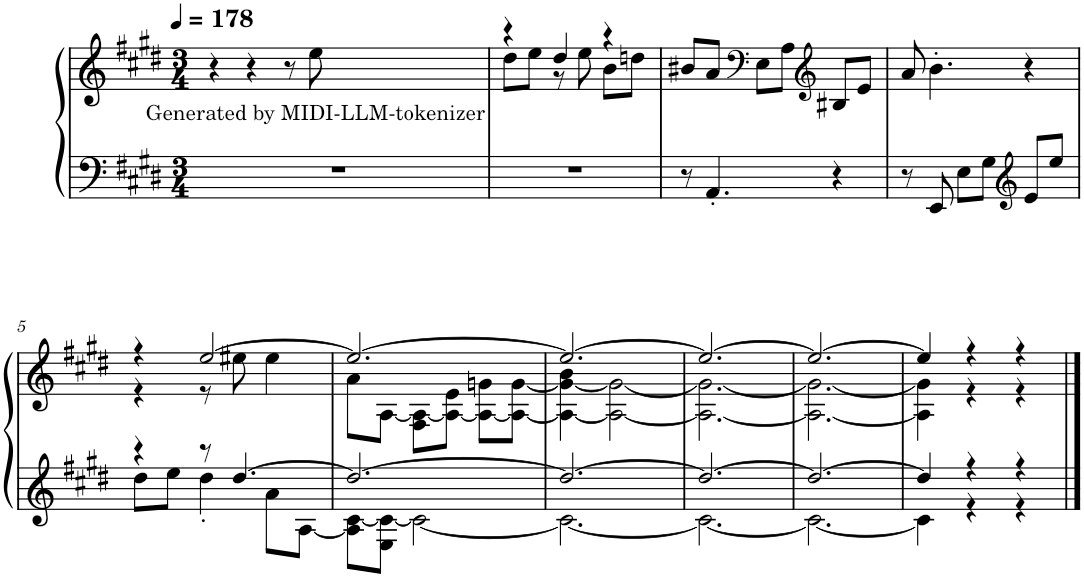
**kern	**kern	**text
*part1	*part1	*part1
*staff2	*staff1	*staff1
*I"Piano	*	*
*I'Pno.	*	*
*clefF4	*clefG2	*
*k[f#c#g#d#]	*k[f#c#g#d#]	*
*M3/4	*M3/4	*
*MM178	*MM178	*
=1	=1	=1
2.r	4r	.
.	4r	.
.	8r	.
!	!	!LO:LY:b
.	8ee\	Generated by MIDI-LLM-tokenizer
=2	=2	=2
*	*^	*
2.r	4r	8dd#\L	.
.	.	8ee\J	.
.	4dd#/	8r	.
.	.	8ee\	.
.	4r	8b\L	.
.	.	8ddn\J	.
*	*v	*v	*
=3	=3	=3
8r	8b#X/L	.
4.AA'/	8a/J	.
*	*clefF4	*
.	8E\L	.
.	8A\J	.
*	*clefG2	*
4r	8B#X/L	.
.	8e/J	.
=4	=4	=4
8r	8a/	.
8EE/	4.b'\	.
8E\L	.	.
8G#\J	.	.
*clefG2	*	*
8e/L	4r	.
8ee/J	.	.
!!LO:LB:g=z
=5	=5	=5
*^	*^	*
4r	8dd#\L	4r	4r	.
.	8ee\J	.	.	.
8r	4dd#'\	[2ee/	8r	.
[4.dd#/	.	.	8ee#X\	.
.	8a\L	.	4ee#\	.
.	[8A\J	.	.	.
=6	=6	=6	=6	=6
2.dd#/_	8A\] [8c#\L	2.ee/_	8a\L	.
.	8E\ 8c#\_J	.	[8A\J	.
.	2c#\_	.	8F#\ 8A\_L	.
.	.	.	8A\_ 8e\J	.
.	.	.	8A\_ 8gn\L	.
.	.	.	8A\_ [8g\J	.
=7	=7	=7	=7	=7
2.dd#/_	2.c#\_	2.ee/_	4A\_ 4g\_ 4b\	.
.	.	.	2A\_ 2g\_	.
=8	=8	=8	=8	=8
2.dd#/_	2.c#\_	2.ee/_	2.A\_ 2.g\_	.
=9	=9	=9	=9	=9
2.dd#/_	2.c#\_	2.ee/_	2.A\_ 2.g\_	.
=10	=10	=10	=10	=10
4dd#/]	4c#\]	4ee/]	4A\] 4g\]	.
4r	4r	4r	4r	.
4r	4r	4r	4r	.
*v	*v	*	*	*
*	*v	*v	*
==	==	==
*-	*-	*-
